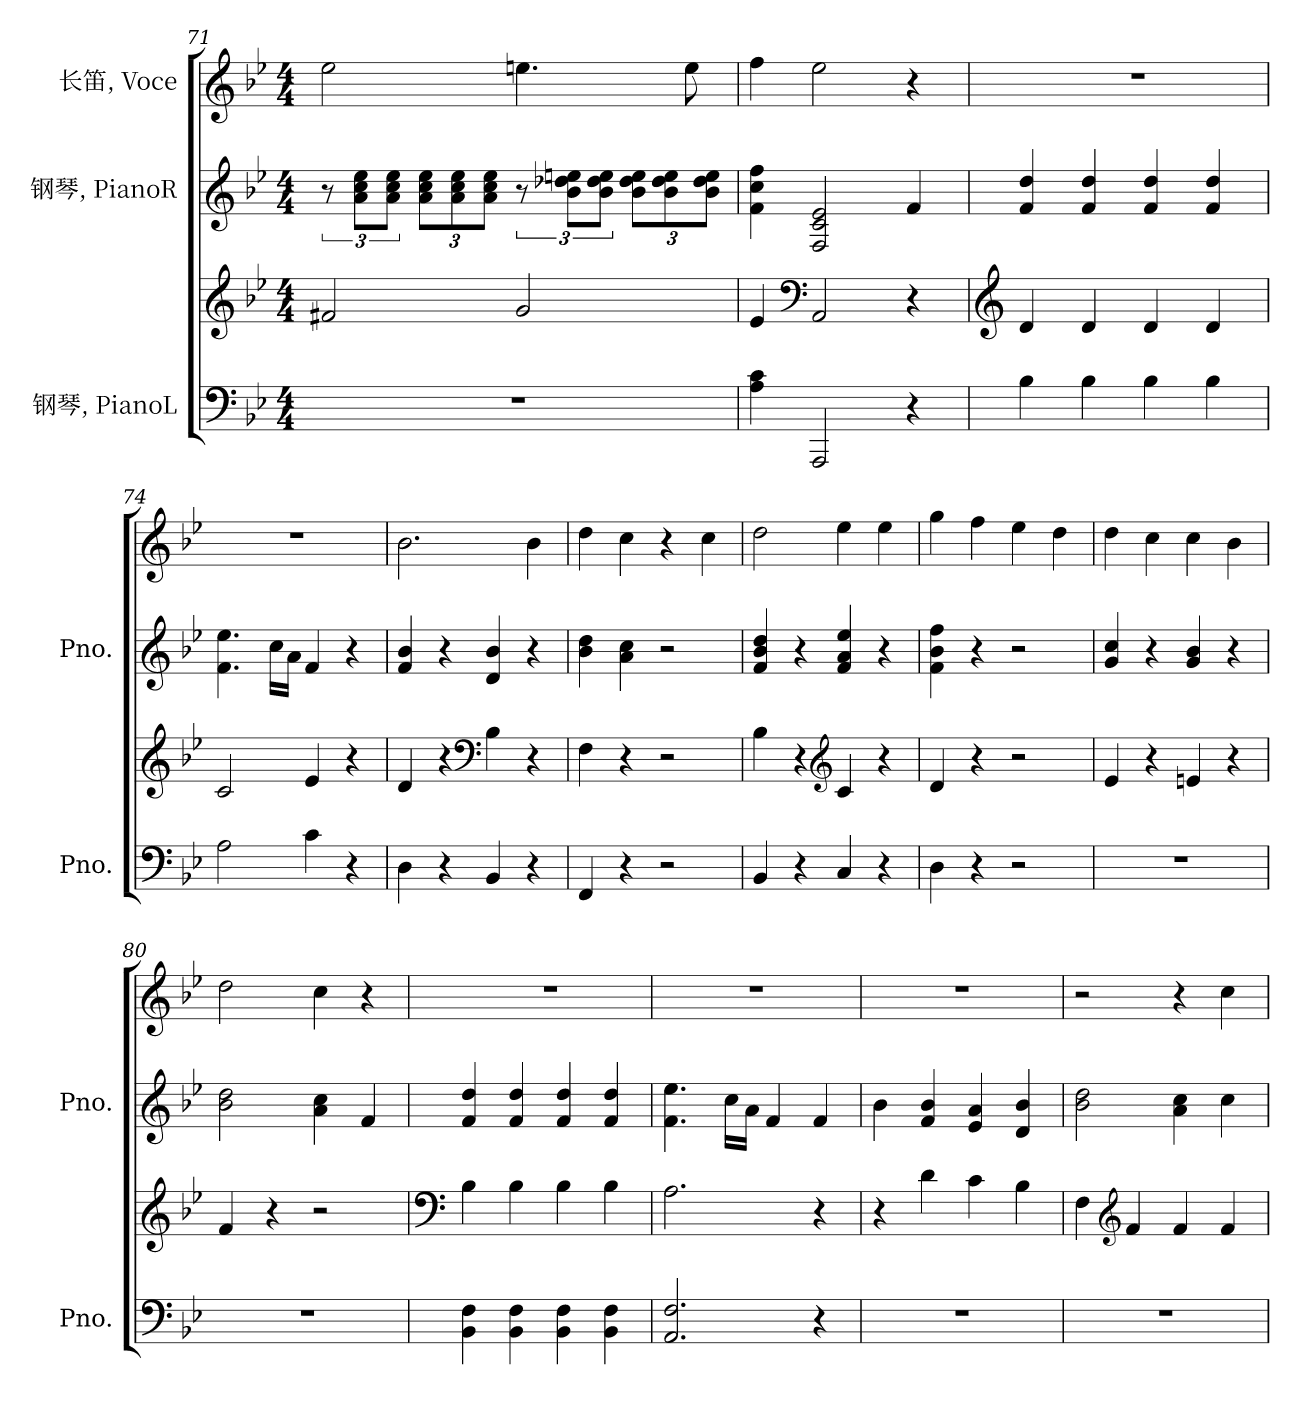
**kern	**kern	**kern	**kern
*part3	*part3	*part2	*part1
*staff4	*staff3	*staff2	*staff1
*I"钢琴, PianoL	*	*I"钢琴, PianoR	*I"长笛, Voce
*I'Pno.	*	*I'Pno.	*
!!LO:LB:g=z
*clefF4	*clefG2	*clefG2	*clefG2
*k[b-e-]	*k[b-e-]	*k[b-e-]	*k[b-e-]
*M4/4	*M4/4	*M4/4	*M4/4
=71	=71	=71	=71
1r	2f#X/	12r	2ee-\
.	.	12a\ 12cc\ 12ee-\L	.
.	.	12a\ 12cc\ 12ee-\J	.
*	*	*Xbrackettup	*
.	.	12a\ 12cc\ 12ee-\L	.
.	.	12a\ 12cc\ 12ee-\	.
.	.	12a\ 12cc\ 12ee-\J	.
*	*	*brackettup	*
.	2g/	12r	4.een\
.	.	12b-\ 12dd-X\ 12een\L	.
.	.	12b-\ 12dd-\ 12ee\J	.
*	*	*Xbrackettup	*
.	.	12b-\ 12dd-\ 12ee\L	.
.	.	12b-\ 12dd-\ 12ee\	.
.	.	.	8ee\
.	.	12b-\ 12dd-\ 12ee\J	.
=72	=72	=72	=72
4A\ 4c\	4e-/	4f\ 4cc\ 4ff\	4ff\
*	*clefF4	*	*
2AAA/	2AA/	2F/ 2c/ 2e-/	2ee-\
4r	4r	4f/	4r
=73	=73	=73	=73
*	*clefG2	*	*
4B-\	4d/	4f/ 4dd/	1r
4B-\	4d/	4f/ 4dd/	.
4B-\	4d/	4f/ 4dd/	.
4B-\	4d/	4f/ 4dd/	.
=74	=74	=74	=74
2A\	2c/	4.f\ 4.ee-\	1r
.	.	16cc\LL	.
.	.	16a\JJ	.
4c\	4e-/	4f/	.
4r	4r	4r	.
=75	=75	=75	=75
4D\	4d/	4f/ 4b-/	2.b-\
4r	4r	4r	.
*	*clefF4	*	*
4BB-/	4B-\	4d/ 4b-/	.
4r	4r	4r	4b-\
!!LO:PB:g=z
=76	=76	=76	=76
4FF/	4F\	4b-\ 4dd\	4dd\
4r	4r	4a\ 4cc\	4cc\
2r	2r	2r	4r
.	.	.	4cc\
=77	=77	=77	=77
4BB-/	4B-\	4f/ 4b-/ 4dd/	2dd\
4r	4r	4r	.
*	*clefG2	*	*
4C/	4c/	4f/ 4a/ 4ee-/	4ee-\
4r	4r	4r	4ee-\
=78	=78	=78	=78
4D\	4d/	4f\ 4b-\ 4ff\	4gg\
4r	4r	4r	4ff\
2r	2r	2r	4ee-\
.	.	.	4dd\
=79	=79	=79	=79
1r	4e-/	4g/ 4cc/	4dd\
.	4r	4r	4cc\
.	4en/	4g/ 4b-/	4cc\
.	4r	4r	4b-\
=80	=80	=80	=80
1r	4f/	2b-\ 2dd\	2dd\
.	4r	.	.
.	2r	4a\ 4cc\	4cc\
.	.	4f/	4r
=81	=81	=81	=81
*	*clefF4	*	*
4BB-\ 4F\	4B-\	4f/ 4dd/	1r
4BB-\ 4F\	4B-\	4f/ 4dd/	.
4BB-\ 4F\	4B-\	4f/ 4dd/	.
4BB-\ 4F\	4B-\	4f/ 4dd/	.
=82	=82	=82	=82
2.AA/ 2.F/	2.A\	4.f\ 4.ee-\	1r
.	.	16cc\LL	.
.	.	16a\JJ	.
.	.	4f/	.
4r	4r	4f/	.
!!LO:LB:g=z
=83	=83	=83	=83
1r	4r	4b-\	1r
.	4d\	4f/ 4b-/	.
.	4c\	4e-/ 4a/	.
.	4B-\	4d/ 4b-/	.
=84	=84	=84	=84
1r	4F\	2b-\ 2dd\	2r
*	*clefG2	*	*
.	4f/	.	.
.	4f/	4a\ 4cc\	4r
.	4f/	4cc\	4cc\
=	=	=	=
*-	*-	*-	*-
